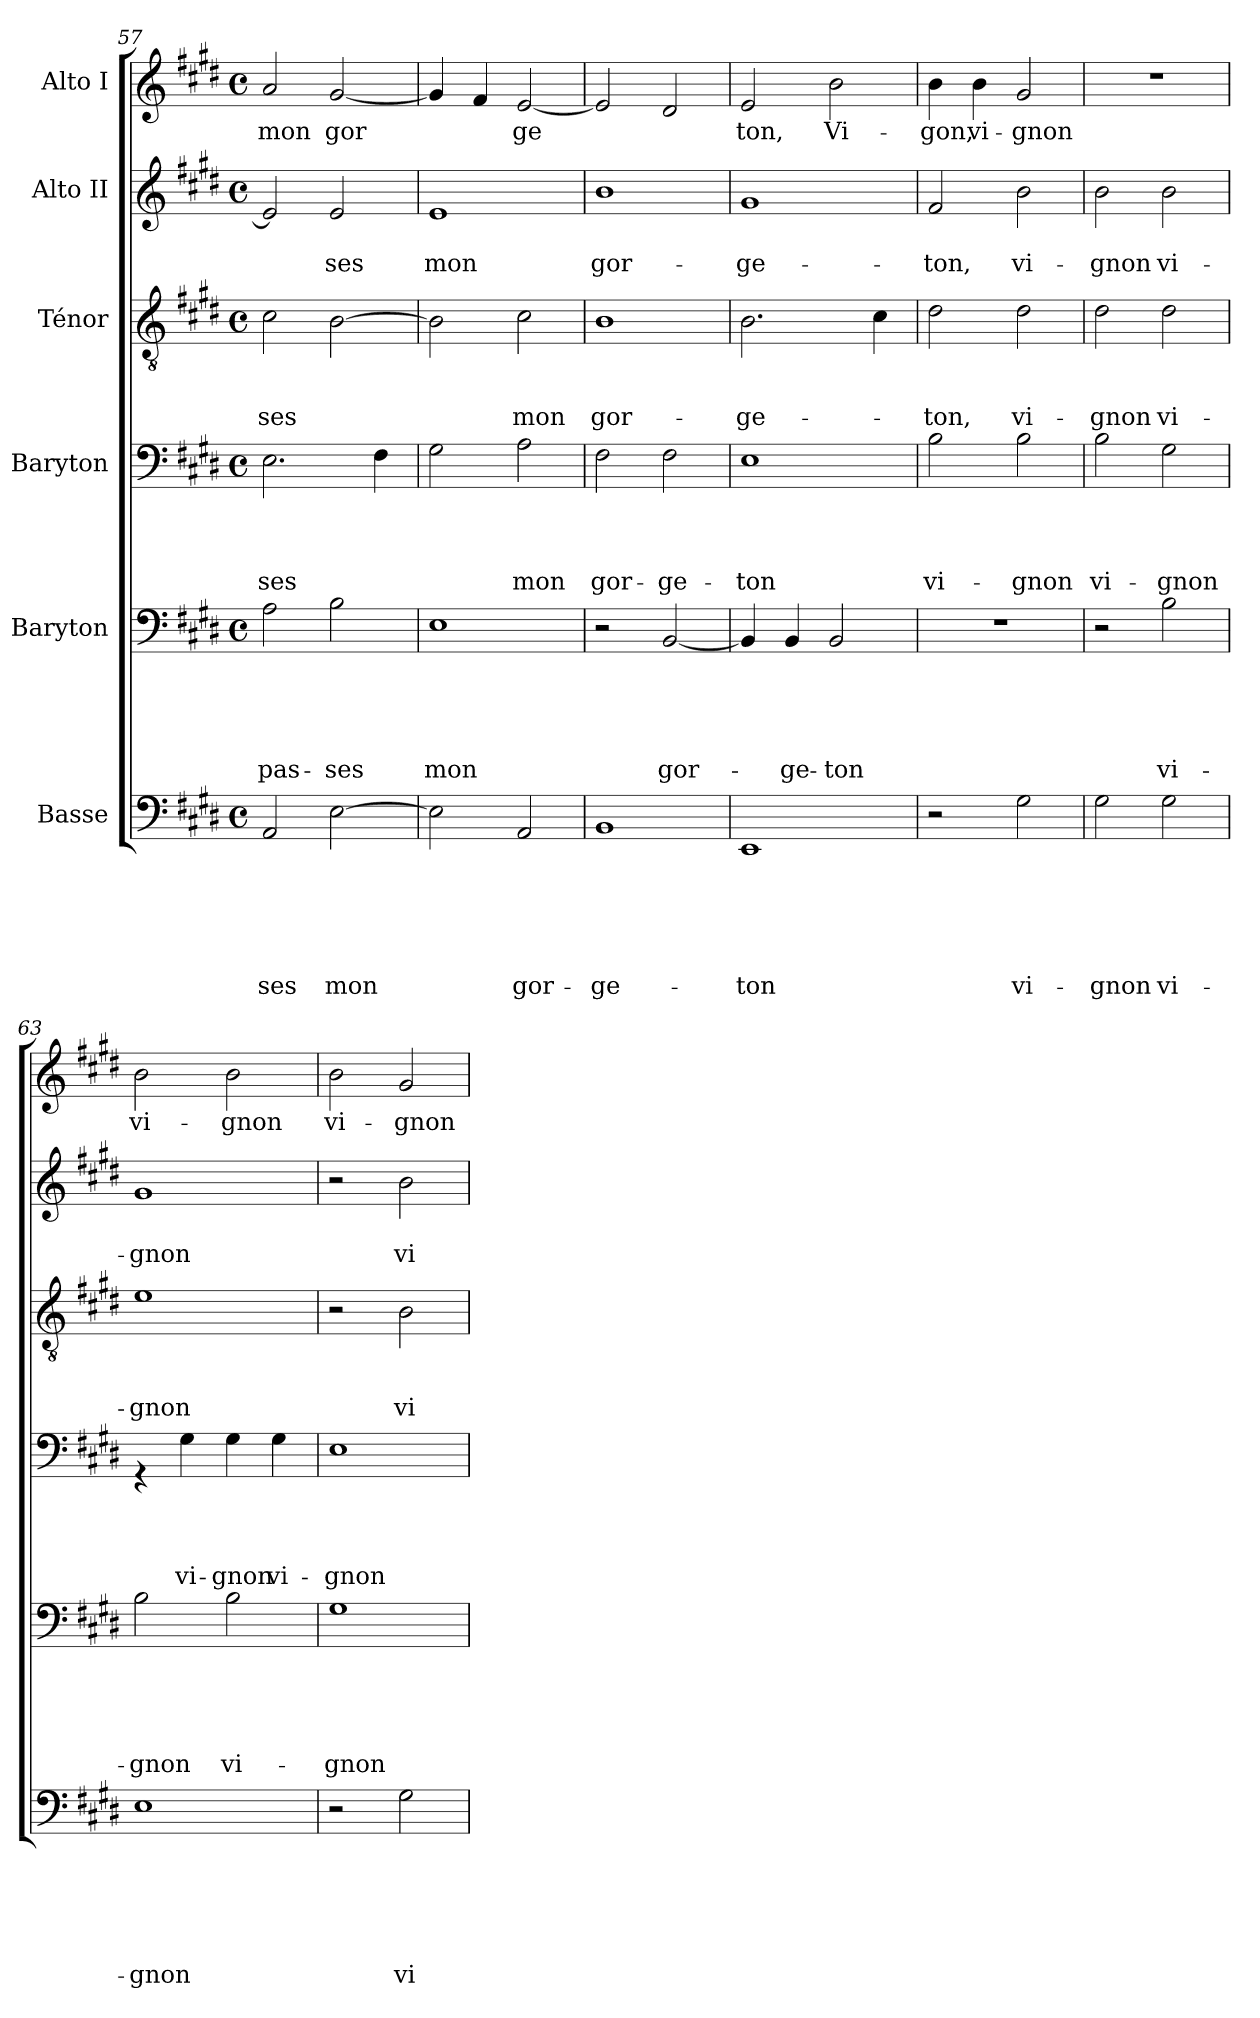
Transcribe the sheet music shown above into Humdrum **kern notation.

**kern	**text	**text	**text	**text	**text	**text	**kern	**text	**text	**text	**text	**text	**kern	**text	**text	**text	**text	**kern	**text	**text	**text	**kern	**text	**text	**kern	**text
*part6	*part6	*part6	*part6	*part6	*part6	*part6	*part5	*part5	*part5	*part5	*part5	*part5	*part4	*part4	*part4	*part4	*part4	*part3	*part3	*part3	*part3	*part2	*part2	*part2	*part1	*part1
*staff6	*staff6	*staff6	*staff6	*staff6	*staff6	*staff6	*staff5	*staff5	*staff5	*staff5	*staff5	*staff5	*staff4	*staff4	*staff4	*staff4	*staff4	*staff3	*staff3	*staff3	*staff3	*staff2	*staff2	*staff2	*staff1	*staff1
*I"Basse	*	*	*	*	*	*	*I"Baryton	*	*	*	*	*	*I"Baryton	*	*	*	*	*I"Ténor	*	*	*	*I"Alto II	*	*	*I"Alto I	*
*clefF4	*	*	*	*	*	*	*clefF4	*	*	*	*	*	*clefF4	*	*	*	*	*clefGv2	*	*	*	*clefG2	*	*	*clefG2	*
*k[f#c#g#d#]	*	*	*	*	*	*	*k[f#c#g#d#]	*	*	*	*	*	*k[f#c#g#d#]	*	*	*	*	*k[f#c#g#d#]	*	*	*	*k[f#c#g#d#]	*	*	*k[f#c#g#d#]	*
*E:	*	*	*	*	*	*	*E:	*	*	*	*	*	*E:	*	*	*	*	*E:	*	*	*	*E:	*	*	*E:	*
*M4/4	*	*	*	*	*	*	*M4/4	*	*	*	*	*	*M4/4	*	*	*	*	*M4/4	*	*	*	*M4/4	*	*	*M4/4	*
*met(c)	*	*	*	*	*	*	*met(c)	*	*	*	*	*	*met(c)	*	*	*	*	*met(c)	*	*	*	*met(c)	*	*	*met(c)	*
=57	=57	=57	=57	=57	=57	=57	=57	=57	=57	=57	=57	=57	=57	=57	=57	=57	=57	=57	=57	=57	=57	=57	=57	=57	=57	=57
!	!	!	!	!	!	!LO:LY:b	!	!	!	!	!	!LO:LY:b	!	!	!	!	!LO:LY:b	!	!	!	!LO:LY:b	!	!	!	!	!LO:LY:b
2AA/	.	.	.	.	.	-ses	2A\	.	.	.	.	pas-	2.E\	.	.	.	-ses	2c#\	.	.	-ses	2e/]	.	.	2a/	-mon
!	!	!	!	!	!	!LO:LY:b	!	!	!	!	!	!LO:LY:b	!	!	!	!	!	!	!	!	!	!	!	!LO:LY:b	!	!LO:LY:b
[>2E\	.	.	.	.	.	mon	2B\	.	.	.	.	-ses	.	.	.	.	.	[>2B\	.	.	.	2e/	.	ses	[<2g#/	gor
.	.	.	.	.	.	.	.	.	.	.	.	.	4F#\	.	.	.	.	.	.	.	.	.	.	.	.	.
=58	=58	=58	=58	=58	=58	=58	=58	=58	=58	=58	=58	=58	=58	=58	=58	=58	=58	=58	=58	=58	=58	=58	=58	=58	=58	=58
!	!	!	!	!	!	!	!	!	!	!	!	!LO:LY:b	!	!	!	!	!	!	!	!	!	!	!	!LO:LY:b	!	!
2E\]	.	.	.	.	.	.	1E	.	.	.	.	mon	2G#\	.	.	.	.	2B\]	.	.	.	1e	.	mon	4g#/]	.
.	.	.	.	.	.	.	.	.	.	.	.	.	.	.	.	.	.	.	.	.	.	.	.	.	4f#/	.
!	!	!	!	!	!	!LO:LY:b	!	!	!	!	!	!	!	!	!	!	!LO:LY:b	!	!	!	!LO:LY:b	!	!	!	!	!LO:LY:b
2AA/	.	.	.	.	.	gor-	.	.	.	.	.	.	2A\	.	.	.	mon	2c#\	.	.	mon	.	.	.	[<2e/	ge
=59	=59	=59	=59	=59	=59	=59	=59	=59	=59	=59	=59	=59	=59	=59	=59	=59	=59	=59	=59	=59	=59	=59	=59	=59	=59	=59
!	!	!	!	!	!	!LO:LY:b	!	!	!	!	!	!	!	!	!	!	!LO:LY:b	!	!	!	!LO:LY:b	!	!	!LO:LY:b	!	!
1BB	.	.	.	.	.	-ge-	2r	.	.	.	.	.	2F#\	.	.	.	gor-	1B	.	.	gor-	1b	.	gor-	2e/]	.
!	!	!	!	!	!	!	!	!	!	!	!	!LO:LY:b	!	!	!	!	!LO:LY:b	!	!	!	!	!	!	!	!	!
.	.	.	.	.	.	.	[<2BB/	.	.	.	.	gor-	2F#\	.	.	.	-ge-	.	.	.	.	.	.	.	2d#/	.
=60	=60	=60	=60	=60	=60	=60	=60	=60	=60	=60	=60	=60	=60	=60	=60	=60	=60	=60	=60	=60	=60	=60	=60	=60	=60	=60
!	!	!	!	!	!	!LO:LY:b	!	!	!	!	!	!	!	!	!	!	!LO:LY:b	!	!	!	!LO:LY:b	!	!	!LO:LY:b	!	!LO:LY:b
1EE	.	.	.	.	.	-ton	4BB/]	.	.	.	.	.	1E	.	.	.	-ton	2.B\	.	.	-ge-	1g#	.	-ge-	2e/	ton,
!	!	!	!	!	!	!	!	!	!	!	!	!LO:LY:b	!	!	!	!	!	!	!	!	!	!	!	!	!	!
.	.	.	.	.	.	.	4BB/	.	.	.	.	-ge-	.	.	.	.	.	.	.	.	.	.	.	.	.	.
!	!	!	!	!	!	!	!	!	!	!	!	!LO:LY:b	!	!	!	!	!	!	!	!	!	!	!	!	!	!LO:LY:b
.	.	.	.	.	.	.	2BB/	.	.	.	.	-ton	.	.	.	.	.	.	.	.	.	.	.	.	2b\	Vi-
.	.	.	.	.	.	.	.	.	.	.	.	.	.	.	.	.	.	4c#\	.	.	.	.	.	.	.	.
!!LO:PB:g=z
=61	=61	=61	=61	=61	=61	=61	=61	=61	=61	=61	=61	=61	=61	=61	=61	=61	=61	=61	=61	=61	=61	=61	=61	=61	=61	=61
!	!	!	!	!	!	!	!	!	!	!	!	!	!	!	!	!	!LO:LY:b	!	!	!	!LO:LY:b	!	!	!LO:LY:b	!	!LO:LY:b
2r	.	.	.	.	.	.	1r	.	.	.	.	.	2B\	.	.	.	vi-	2d#\	.	.	-ton,	2f#/	.	-ton,	4b\	-gon,
!	!	!	!	!	!	!	!	!	!	!	!	!	!	!	!	!	!	!	!	!	!	!	!	!	!	!LO:LY:b
.	.	.	.	.	.	.	.	.	.	.	.	.	.	.	.	.	.	.	.	.	.	.	.	.	4b\	vi-
!	!	!	!	!	!	!LO:LY:b	!	!	!	!	!	!	!	!	!	!	!LO:LY:b	!	!	!	!LO:LY:b	!	!	!LO:LY:b	!	!LO:LY:b
2G#\	.	.	.	.	.	vi-	.	.	.	.	.	.	2B\	.	.	.	-gnon	2d#\	.	.	vi-	2b\	.	vi-	2g#/	-gnon
=62	=62	=62	=62	=62	=62	=62	=62	=62	=62	=62	=62	=62	=62	=62	=62	=62	=62	=62	=62	=62	=62	=62	=62	=62	=62	=62
!	!	!	!	!	!	!LO:LY:b	!	!	!	!	!	!	!	!	!	!	!LO:LY:b	!	!	!	!LO:LY:b	!	!	!LO:LY:b	!	!
2G#\	.	.	.	.	.	-gnon	2r	.	.	.	.	.	2B\	.	.	.	vi-	2d#\	.	.	-gnon	2b\	.	-gnon	1r	.
!	!	!	!	!	!	!LO:LY:b	!	!	!	!	!	!LO:LY:b	!	!	!	!	!LO:LY:b	!	!	!	!LO:LY:b	!	!	!LO:LY:b	!	!
2G#\	.	.	.	.	.	vi-	2B\	.	.	.	.	vi-	2G#\	.	.	.	-gnon	2d#\	.	.	vi-	2b\	.	vi-	.	.
=63	=63	=63	=63	=63	=63	=63	=63	=63	=63	=63	=63	=63	=63	=63	=63	=63	=63	=63	=63	=63	=63	=63	=63	=63	=63	=63
!	!	!	!	!	!	!LO:LY:b	!	!	!	!	!	!LO:LY:b	!	!	!	!	!	!	!	!	!LO:LY:b	!	!	!LO:LY:b	!	!LO:LY:b
1E	.	.	.	.	.	-gnon	2B\	.	.	.	.	-gnon	4rGG	.	.	.	.	1e	.	.	-gnon	1g#	.	-gnon	2b\	vi-
!	!	!	!	!	!	!	!	!	!	!	!	!	!	!	!	!	!LO:LY:b	!	!	!	!	!	!	!	!	!
.	.	.	.	.	.	.	.	.	.	.	.	.	4G#\	.	.	.	vi-	.	.	.	.	.	.	.	.	.
!	!	!	!	!	!	!	!	!	!	!	!	!LO:LY:b	!	!	!	!	!LO:LY:b	!	!	!	!	!	!	!	!	!LO:LY:b
.	.	.	.	.	.	.	2B\	.	.	.	.	vi-	4G#\	.	.	.	-gnon	.	.	.	.	.	.	.	2b\	-gnon
!	!	!	!	!	!	!	!	!	!	!	!	!	!	!	!	!	!LO:LY:b	!	!	!	!	!	!	!	!	!
.	.	.	.	.	.	.	.	.	.	.	.	.	4G#\	.	.	.	vi-	.	.	.	.	.	.	.	.	.
=64	=64	=64	=64	=64	=64	=64	=64	=64	=64	=64	=64	=64	=64	=64	=64	=64	=64	=64	=64	=64	=64	=64	=64	=64	=64	=64
!	!	!	!	!	!	!	!	!	!	!	!	!LO:LY:b	!	!	!	!	!LO:LY:b	!	!	!	!	!	!	!	!	!LO:LY:b
2r	.	.	.	.	.	.	1G#	.	.	.	.	-gnon	1E	.	.	.	-gnon	2r	.	.	.	2r	.	.	2b\	vi-
!	!	!	!	!	!	!LO:LY:b	!	!	!	!	!	!	!	!	!	!	!	!	!	!	!LO:LY:b	!	!	!LO:LY:b	!	!LO:LY:b
2G#\	.	.	.	.	.	vi-	.	.	.	.	.	.	.	.	.	.	.	2B\	.	.	vi-	2b\	.	vi-	2g#/	-gnon
=	=	=	=	=	=	=	=	=	=	=	=	=	=	=	=	=	=	=	=	=	=	=	=	=	=	=
*-	*-	*-	*-	*-	*-	*-	*-	*-	*-	*-	*-	*-	*-	*-	*-	*-	*-	*-	*-	*-	*-	*-	*-	*-	*-	*-
